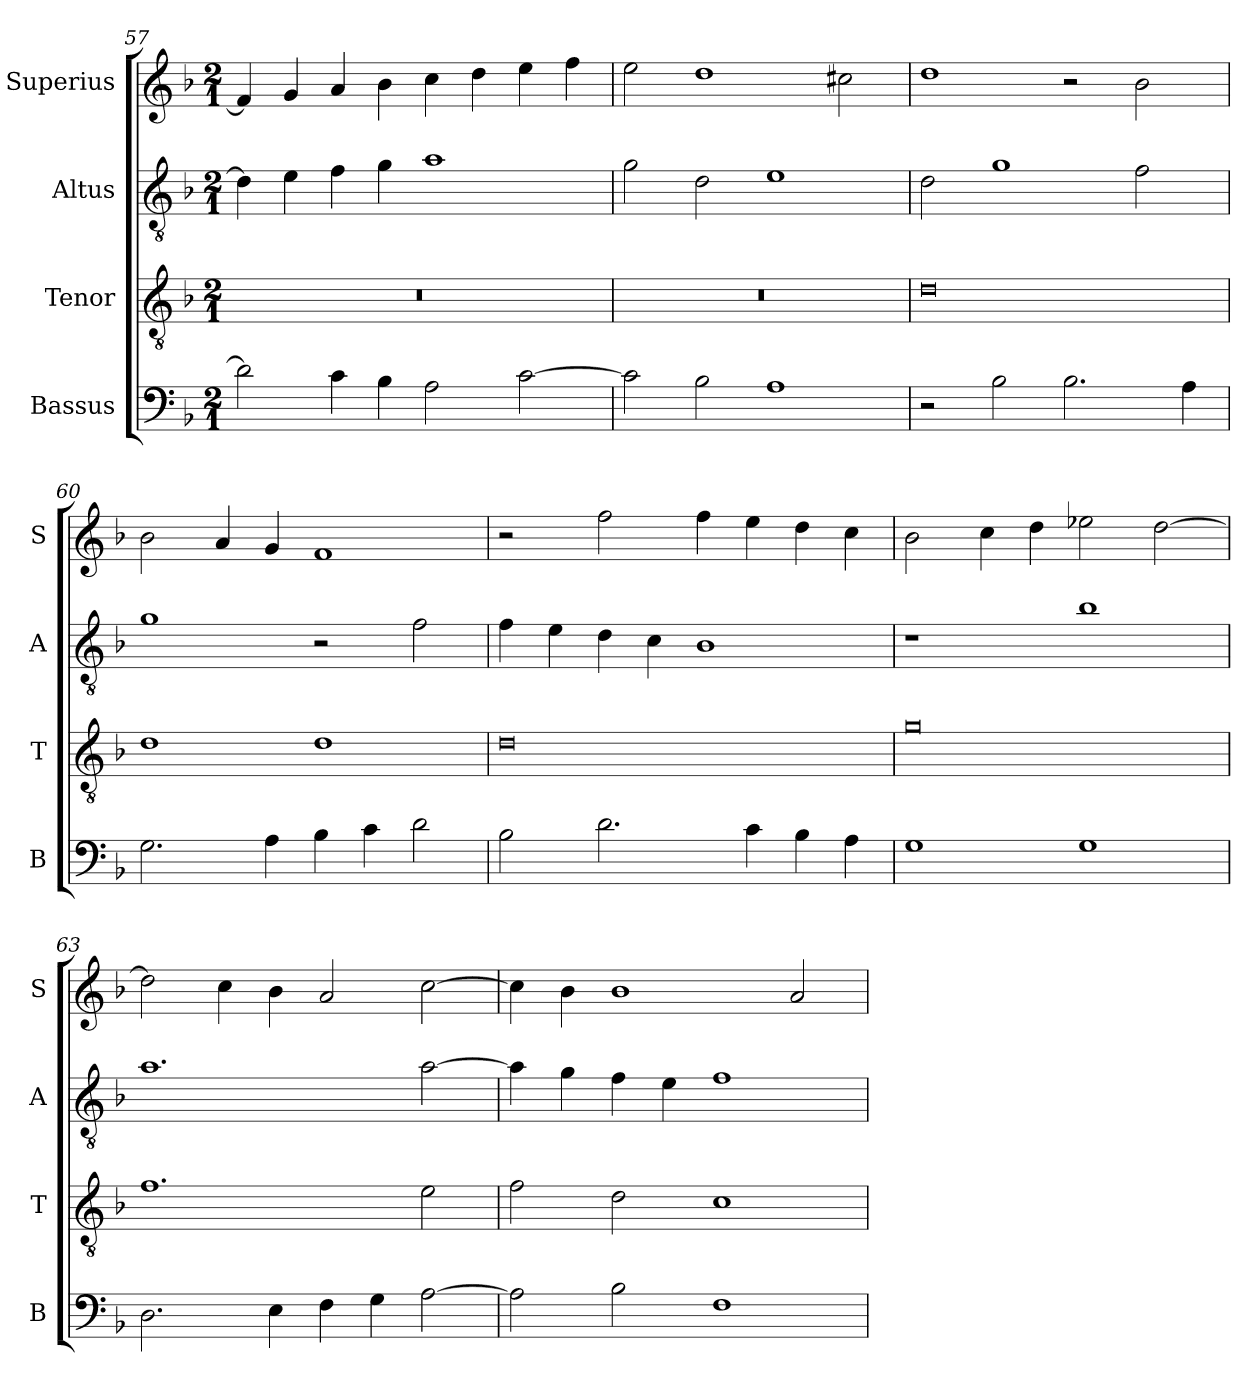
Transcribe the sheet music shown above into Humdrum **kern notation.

**kern	**kern	**kern	**kern
*part4	*part3	*part2	*part1
*staff4	*staff3	*staff2	*staff1
*I"Bassus	*I"Tenor	*I"Altus	*I"Superius
*I'B	*I'T	*I'A	*I'S
*clefF4	*clefGv2	*clefGv2	*clefG2
*k[b-]	*k[b-]	*k[b-]	*k[b-]
*F:	*F:	*F:	*F:
*M2/1	*M2/1	*M2/1	*M2/1
=57	=57	=57	=57
2d]	0r	4d]	4f]
.	.	4e	4g
4c	.	4f	4a
4B-	.	4g	4b-
2A	.	1a	4cc
.	.	.	4dd
[2c	.	.	4ee
.	.	.	4ff
=58	=58	=58	=58
2c]	0r	2g	2ee
2B-	.	2d	1dd
1A	.	1e	.
.	.	.	2cc#X
=59	=59	=59	=59
2r	0d	2d	1dd
2B-	.	1g	.
2.B-	.	.	2r
.	.	2f	2b-
4A	.	.	.
=60	=60	=60	=60
2.G	1d	1g	2b-
.	.	.	4a
4A	.	.	4g
4B-	1d	2r	1f
4c	.	.	.
2d	.	2f	.
=61	=61	=61	=61
2B-	0d	4f	2r
.	.	4e	.
2.d	.	4d	2ff
.	.	4c	.
.	.	1B-	4ff
4c	.	.	4ee
4B-	.	.	4dd
4A	.	.	4cc
=62	=62	=62	=62
1G	0g	1r	2b-
.	.	.	4cc
.	.	.	4dd
1G	.	1b-	2ee-X
.	.	.	[2dd
=63	=63	=63	=63
2.D	1.f	1.a	2dd]
.	.	.	4cc
4E	.	.	4b-
4F	.	.	2a
4G	.	.	.
[2A	2e	[2a	[2cc
=64	=64	=64	=64
2A]	2f	4a]	4cc]
.	.	4g	4b-
2B-	2d	4f	1b-
.	.	4e	.
1F	1c	1f	.
.	.	.	2a
=	=	=	=
*-	*-	*-	*-
